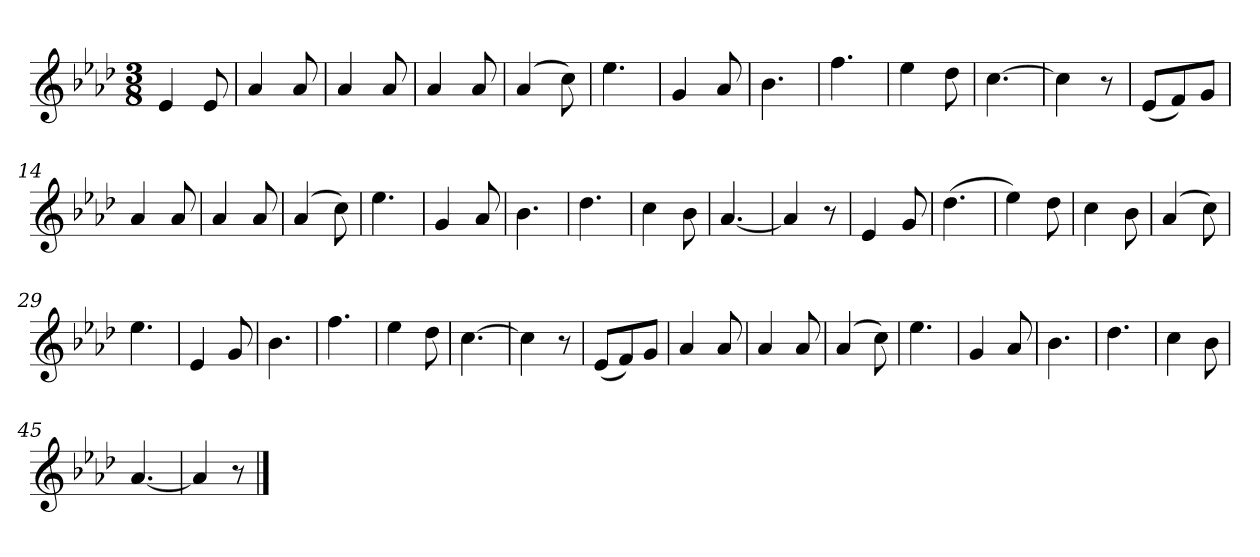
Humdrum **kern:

**kern
*part1
*staff1
*k[b-e-a-d-]
*M3/8
*MM120
=1
4e-
8e-
=2
4a-
8a-
=3
4a-
8a-
=4
4a-
8a-
=5
(4a-
8cc)
=6
4.ee-
=7
4g
8a-
=8
4.b-
=9
4.ff
=10
4ee-
8dd-
=11
[4.cc
=12
4cc]
8r
=13
(8e-L
8f)
8gJ
=14
4a-
8a-
=15
4a-
8a-
=16
(4a-
8cc)
=17
4.ee-
=18
4g
8a-
=19
4.b-
=20
4.dd-
=21
4cc
8b-
=22
[4.a-
=23
4a-]
8r
=24
4e-
8g
=25
(4.dd-
=26
4ee-)
8dd-
=27
4cc
8b-
=28
(4a-
8cc)
=29
4.ee-
=30
4e-
8g
=31
4.b-
=32
4.ff
=33
4ee-
8dd-
=34
[4.cc
=35
4cc]
8r
=36
(8e-L
8f)
8gJ
=37
4a-
8a-
=38
4a-
8a-
=39
(4a-
8cc)
=40
4.ee-
=41
4g
8a-
=42
4.b-
=43
4.dd-
=44
4cc
8b-
=45
[4.a-
=46
4a-]
8r
==
*-
